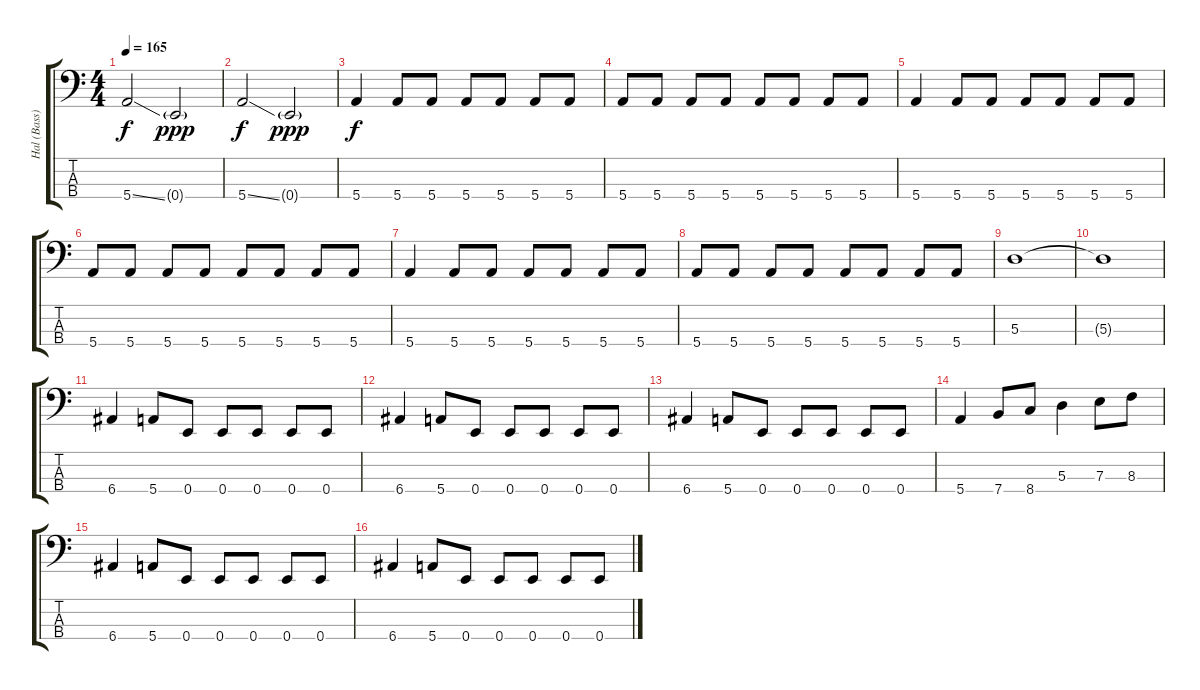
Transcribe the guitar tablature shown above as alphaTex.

\track ("Hal (Bass)" "Hal (Bass)") {instrument electricbassfinger}
\staff {score tabs}
\tuning (G2 D2 A1 E1) {hide}
\ts (4 4)
\tempo 165
\clef f4
\ks c
5.4{ss}.2{dy f} 0.4{g}.2{dy ppp} |
5.4{ss}.2{dy f} 0.4{g}.2{dy ppp} |
5.4.4{dy f} 5.4.8 5.4.8 5.4.8 5.4.8 5.4.8 5.4.8 |
5.4.8 5.4.8 5.4.8 5.4.8 5.4.8 5.4.8 5.4.8 5.4.8 |
5.4.4 5.4.8 5.4.8 5.4.8 5.4.8 5.4.8 5.4.8 |
5.4.8 5.4.8 5.4.8 5.4.8 5.4.8 5.4.8 5.4.8 5.4.8 |
5.4.4 5.4.8 5.4.8 5.4.8 5.4.8 5.4.8 5.4.8 |
5.4.8 5.4.8 5.4.8 5.4.8 5.4.8 5.4.8 5.4.8 5.4.8 |
5.3.1 |
5.3{t}.1 |
6.4.4 5.4.8 0.4.8 0.4.8 0.4.8 0.4.8 0.4.8 |
6.4.4 5.4.8 0.4.8 0.4.8 0.4.8 0.4.8 0.4.8 |
6.4.4 5.4.8 0.4.8 0.4.8 0.4.8 0.4.8 0.4.8 |
5.4.4 7.4.8 8.4.8 5.3.4 7.3.8 8.3.8 |
6.4.4 5.4.8 0.4.8 0.4.8 0.4.8 0.4.8 0.4.8 |
6.4.4 5.4.8 0.4.8 0.4.8 0.4.8 0.4.8 0.4.8
